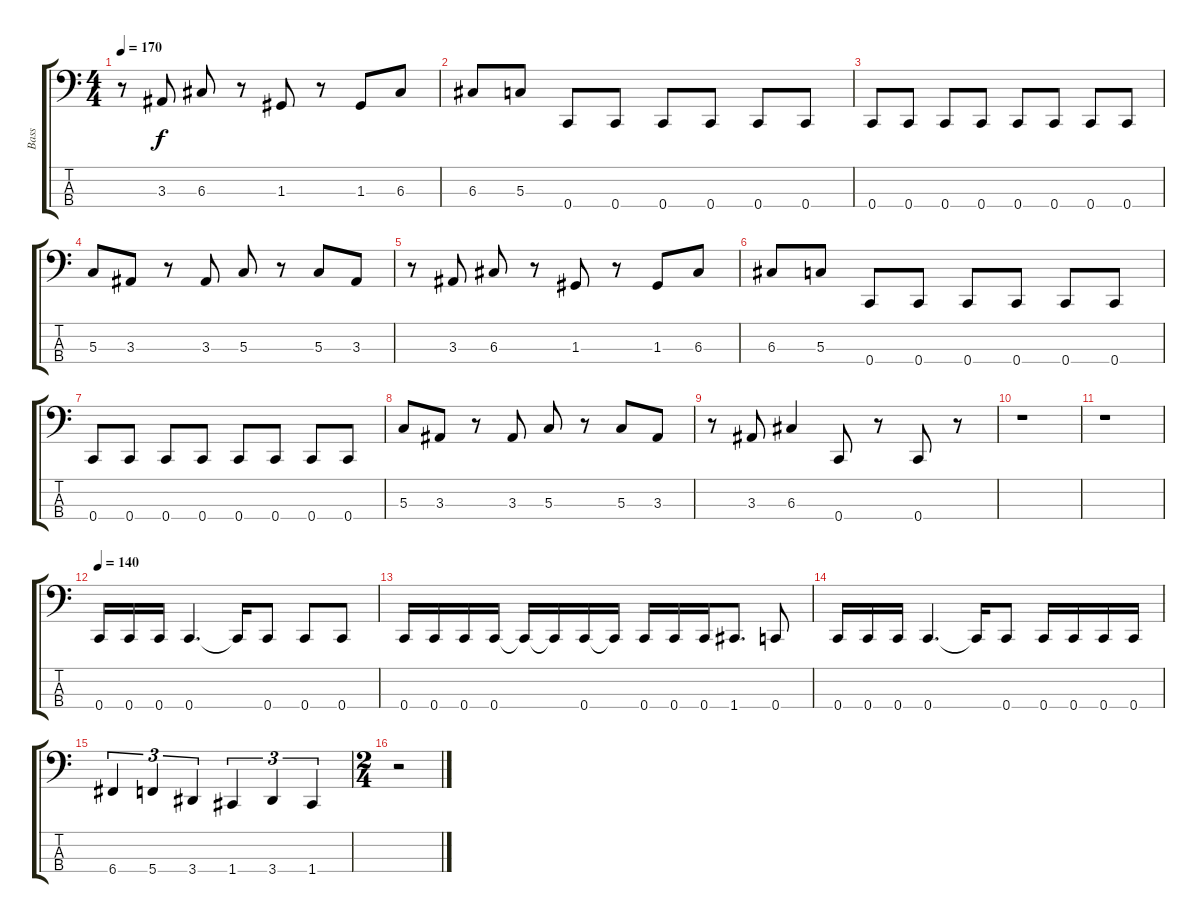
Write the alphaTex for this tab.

\track ("Bass" "Bass") {instrument electricbasspick}
\staff {score tabs}
\tuning (F2 C2 G1 C1) {hide}
\ts (4 4)
\tempo 170
\clef f4
\ks c
r.8{dy f} 3.3.8 6.3.8 r.8 1.3.8 r.8 1.3.8 6.3.8 |
6.3.8 5.3.8 0.4.8 0.4.8 0.4.8 0.4.8 0.4.8 0.4.8 |
0.4.8 0.4.8 0.4.8 0.4.8 0.4.8 0.4.8 0.4.8 0.4.8 |
5.3.8 3.3.8 r.8 3.3.8 5.3.8 r.8 5.3.8 3.3.8 |
r.8 3.3.8 6.3.8 r.8 1.3.8 r.8 1.3.8 6.3.8 |
6.3.8 5.3.8 0.4.8 0.4.8 0.4.8 0.4.8 0.4.8 0.4.8 |
0.4.8 0.4.8 0.4.8 0.4.8 0.4.8 0.4.8 0.4.8 0.4.8 |
5.3.8 3.3.8 r.8 3.3.8 5.3.8 r.8 5.3.8 3.3.8 |
r.8 3.3.8 6.3.4 0.4.8 r.8 0.4.8 r.8 |
r.1 |
r.1 |
\tempo 140
0.4.16 0.4.16 0.4.16 0.4.4{d} 0.4{t}.16 0.4.8 0.4.8 0.4.8 |
0.4.16 0.4.16 0.4.16 0.4.16 0.4{t}.16 0.4{t}.16 0.4.16 0.4{t}.16 0.4.16 0.4.16 0.4.16 1.4.8{d} 0.4.8 |
0.4.16 0.4.16 0.4.16 0.4.4{d} 0.4{t}.16 0.4.8 0.4.16 0.4.16 0.4.16 0.4.16 |
6.4.4{tu (3 2)} 5.4.4{tu (3 2)} 3.4.4{tu (3 2)} 1.4.4{tu (3 2)} 3.4.4{tu (3 2)} 1.4.4{tu (3 2)} |
\ts (2 4)
r.2
